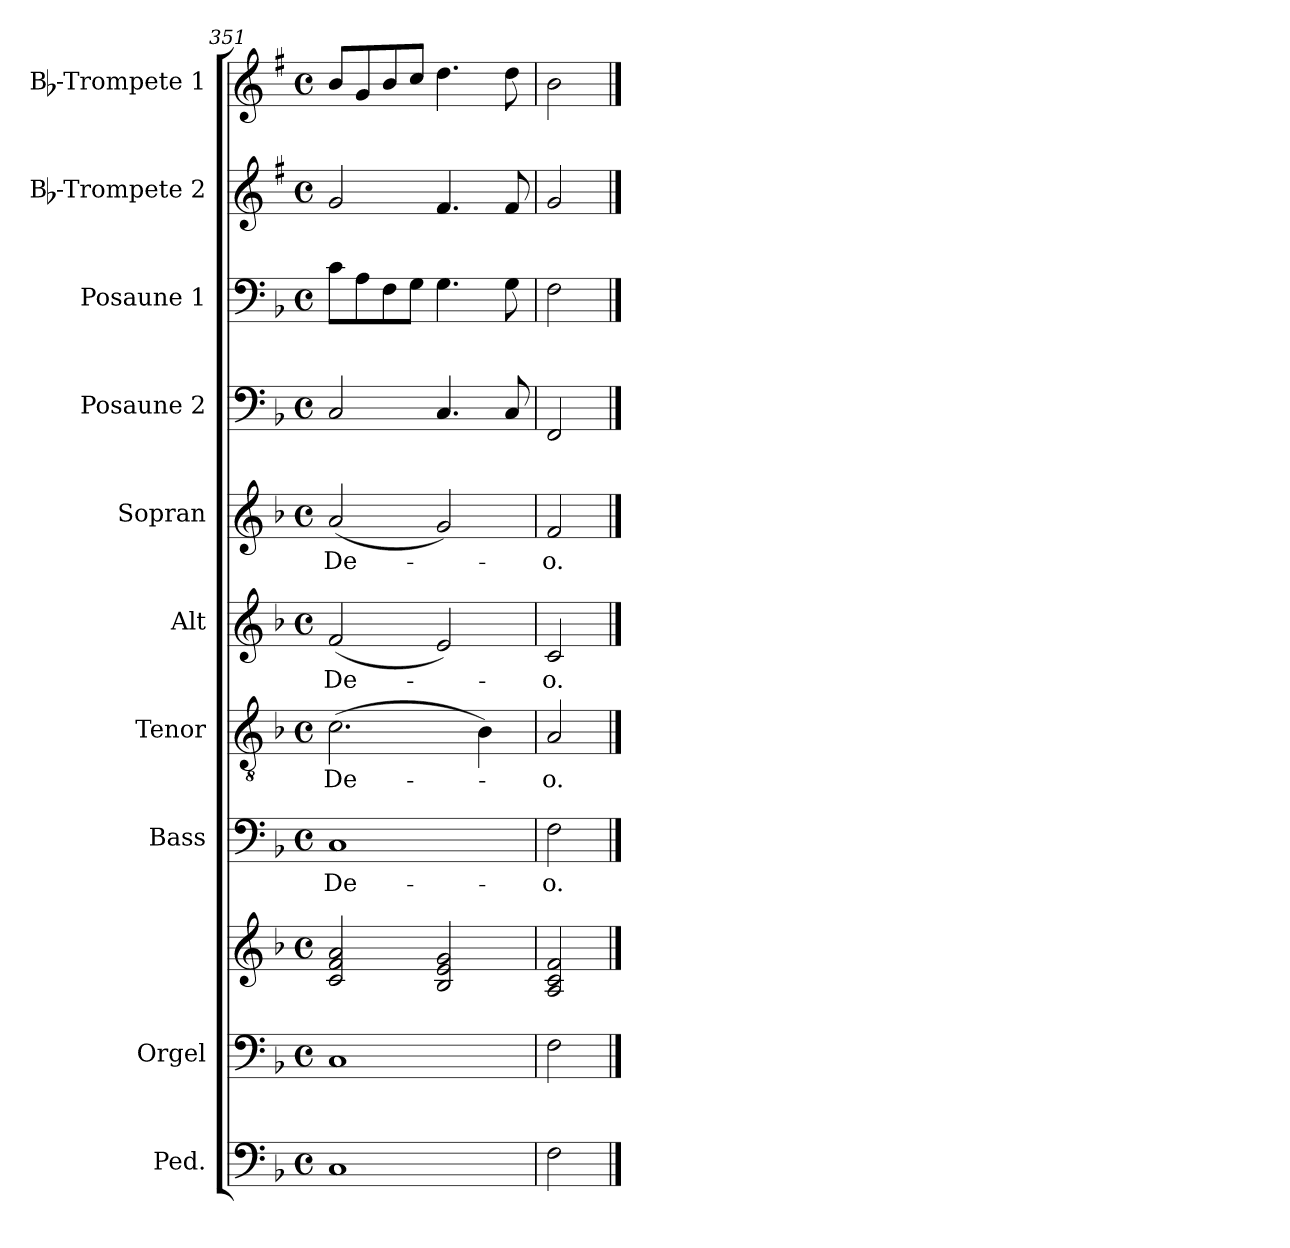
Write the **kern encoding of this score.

**kern	**kern	**kern	**kern	**text	**kern	**text	**kern	**text	**kern	**text	**kern	**kern	**kern	**kern
*part10	*part9	*part9	*part8	*part8	*part7	*part7	*part6	*part6	*part5	*part5	*part4	*part3	*part2	*part1
*staff11	*staff10	*staff9	*staff8	*staff8	*staff7	*staff7	*staff6	*staff6	*staff5	*staff5	*staff4	*staff3	*staff2	*staff1
*I"Ped.	*I"Orgel	*	*I"Bass	*	*I"Tenor	*	*I"Alt	*	*I"Sopran	*	*I"Posaune 2	*I"Posaune 1	*I"Bb-Trompete 2	*I"Bb-Trompete 1
*	*I'Org.	*	*I'B.	*	*I'T.	*	*I'A.	*	*I'S.	*	*I'Pos. 2	*I'Pos. 1	*I'Bb Trp. 2	*I'Bb Trp. 1
*clefF4	*clefF4	*clefG2	*clefF4	*	*clefGv2	*	*clefG2	*	*clefG2	*	*clefF4	*clefF4	*clefG2	*clefG2
*ITrd7c12	*	*	*	*	*	*	*	*	*	*	*	*	*ITrd1c2	*ITrd1c2
*k[b-]	*k[b-]	*k[b-]	*k[b-]	*	*k[b-]	*	*k[b-]	*	*k[b-]	*	*k[b-]	*k[b-]	*k[b-]	*k[b-]
*F:	*F:	*F:	*F:	*	*F:	*	*F:	*	*F:	*	*F:	*F:	*F:	*F:
*M4/4	*M4/4	*M4/4	*M4/4	*	*M4/4	*	*M4/4	*	*M4/4	*	*M4/4	*M4/4	*M4/4	*M4/4
*met(c)	*met(c)	*met(c)	*met(c)	*	*met(c)	*	*met(c)	*	*met(c)	*	*met(c)	*met(c)	*met(c)	*met(c)
=351	=351	=351	=351	=351	=351	=351	=351	=351	=351	=351	=351	=351	=351	=351
!	!	!	!	!LO:LY:b	!	!LO:LY:b	!	!LO:LY:b	!	!LO:LY:b	!	!	!	!
1CC	1C	2c/ 2f/ 2a/	1C	De-	(>2.c\	De-	(<2f/	De-	(<2a/	De-	2C/	8c\L	2f/	8a/L
.	.	.	.	.	.	.	.	.	.	.	.	8A\	.	8f/
.	.	.	.	.	.	.	.	.	.	.	.	8F\	.	8a/
.	.	.	.	.	.	.	.	.	.	.	.	8G\J	.	8b-/J
.	.	2B-/ 2e/ 2g/	.	.	.	.	2e/)	.	2g/)	.	4.C/	4.G\	4.e/	4.cc\
.	.	.	.	.	4B-\)	.	.	.	.	.	.	.	.	.
.	.	.	.	.	.	.	.	.	.	.	8C/	8G\	8e/	8cc\
=352	=352	=352	=352	=352	=352	=352	=352	=352	=352	=352	=352	=352	=352	=352
!	!	!	!	!LO:LY:b	!	!LO:LY:b	!	!LO:LY:b	!	!LO:LY:b	!	!	!	!
2FF\	2F\	2A/ 2c/ 2f/	2F\	-o.	2A/	-o.	2c/	-o.	2f/	-o.	2FF/	2F\	2f/	2a\
==	==	==	==	==	==	==	==	==	==	==	==	==	==	==
*-	*-	*-	*-	*-	*-	*-	*-	*-	*-	*-	*-	*-	*-	*-
